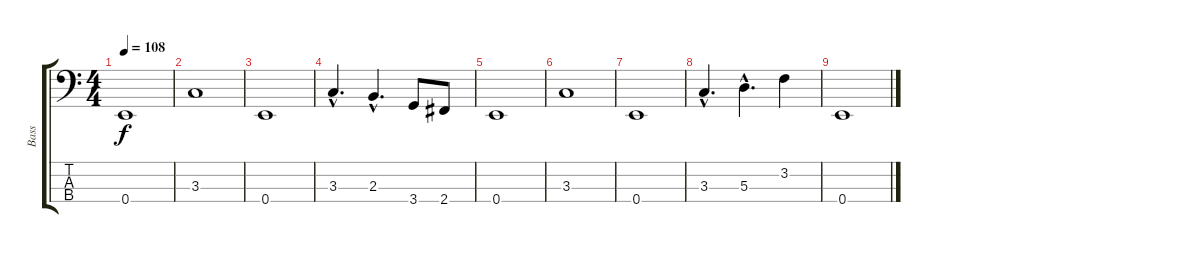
\track ("Bass" "Bass") {instrument electricbassfinger}
\staff {score tabs}
\tuning (G2 D2 A1 E1) {hide}
\ts (4 4)
\tempo 108
\clef f4
\ks c
0.4.1{dy f} |
3.3.1 |
0.4.1 |
3.3{hac}.4{d} 2.3{hac}.4{d} 3.4.8 2.4.8 |
0.4.1 |
3.3.1 |
0.4.1 |
3.3{hac}.4{d} 5.3{hac}.4{d} 3.2.4 |
0.4.1
